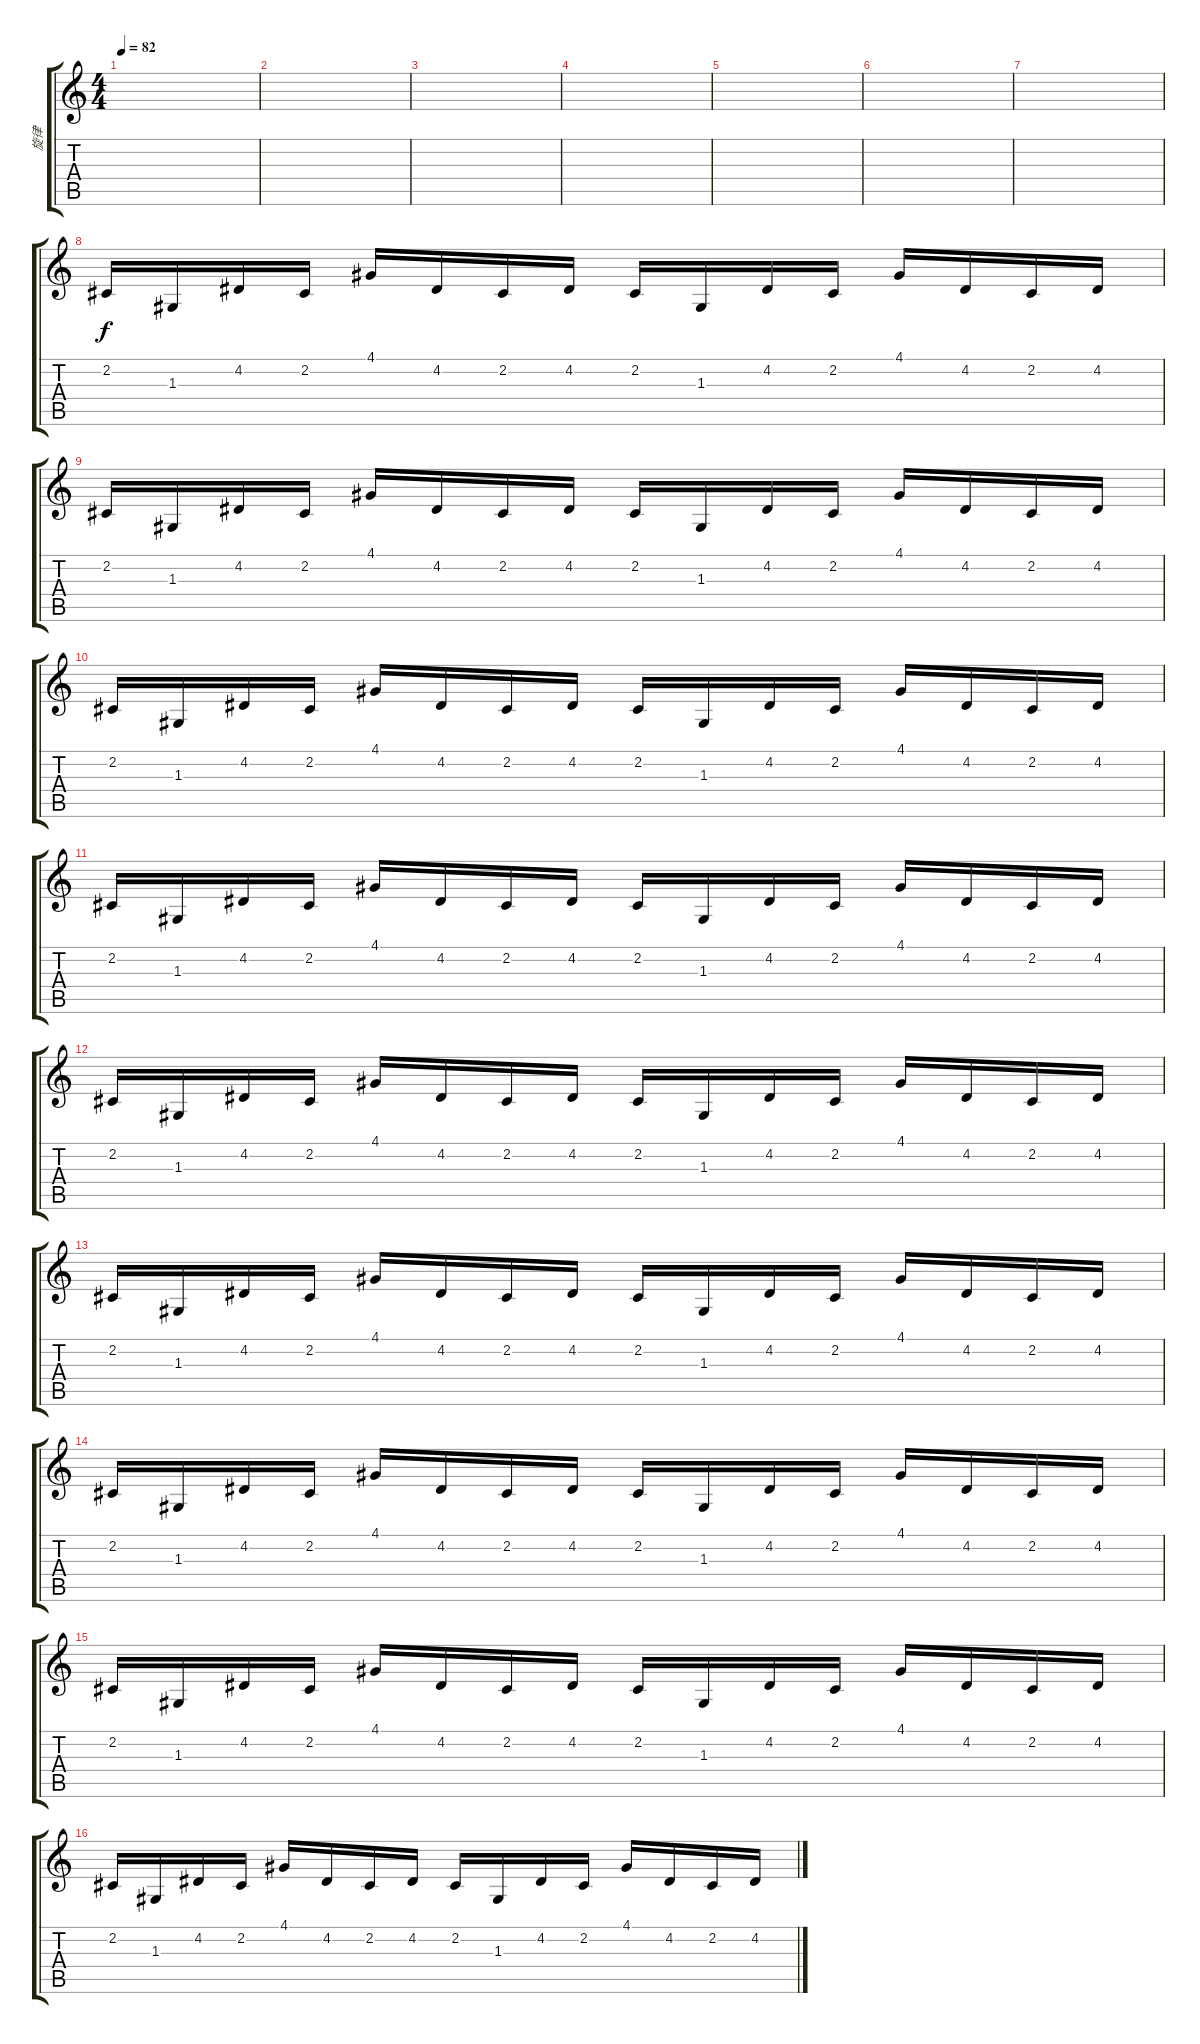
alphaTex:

\track ("旋律" "旋律") {instrument lead6voice}
\staff {score tabs}
\tuning (E4 B3 G3 D3 A2 E2) {hide}
\ts (4 4)
\section ("" "")
\tempo 82
\clef g2
\ks c
|
|
|
|
|
|
|
2.2.16 1.3.16 4.2.16 2.2.16 4.1.16 4.2.16 2.2.16 4.2.16 2.2.16 1.3.16 4.2.16 2.2.16 4.1.16 4.2.16 2.2.16 4.2.16 |
2.2.16 1.3.16 4.2.16 2.2.16 4.1.16 4.2.16 2.2.16 4.2.16 2.2.16 1.3.16 4.2.16 2.2.16 4.1.16 4.2.16 2.2.16 4.2.16 |
2.2.16 1.3.16 4.2.16 2.2.16 4.1.16 4.2.16 2.2.16 4.2.16 2.2.16 1.3.16 4.2.16 2.2.16 4.1.16 4.2.16 2.2.16 4.2.16 |
2.2.16 1.3.16 4.2.16 2.2.16 4.1.16 4.2.16 2.2.16 4.2.16 2.2.16 1.3.16 4.2.16 2.2.16 4.1.16 4.2.16 2.2.16 4.2.16 |
2.2.16 1.3.16 4.2.16 2.2.16 4.1.16 4.2.16 2.2.16 4.2.16 2.2.16 1.3.16 4.2.16 2.2.16 4.1.16 4.2.16 2.2.16 4.2.16 |
2.2.16 1.3.16 4.2.16 2.2.16 4.1.16 4.2.16 2.2.16 4.2.16 2.2.16 1.3.16 4.2.16 2.2.16 4.1.16 4.2.16 2.2.16 4.2.16 |
2.2.16 1.3.16 4.2.16 2.2.16 4.1.16 4.2.16 2.2.16 4.2.16 2.2.16 1.3.16 4.2.16 2.2.16 4.1.16 4.2.16 2.2.16 4.2.16 |
2.2.16 1.3.16 4.2.16 2.2.16 4.1.16 4.2.16 2.2.16 4.2.16 2.2.16 1.3.16 4.2.16 2.2.16 4.1.16 4.2.16 2.2.16 4.2.16 |
2.2.16 1.3.16 4.2.16 2.2.16 4.1.16 4.2.16 2.2.16 4.2.16 2.2.16 1.3.16 4.2.16 2.2.16 4.1.16 4.2.16 2.2.16 4.2.16
